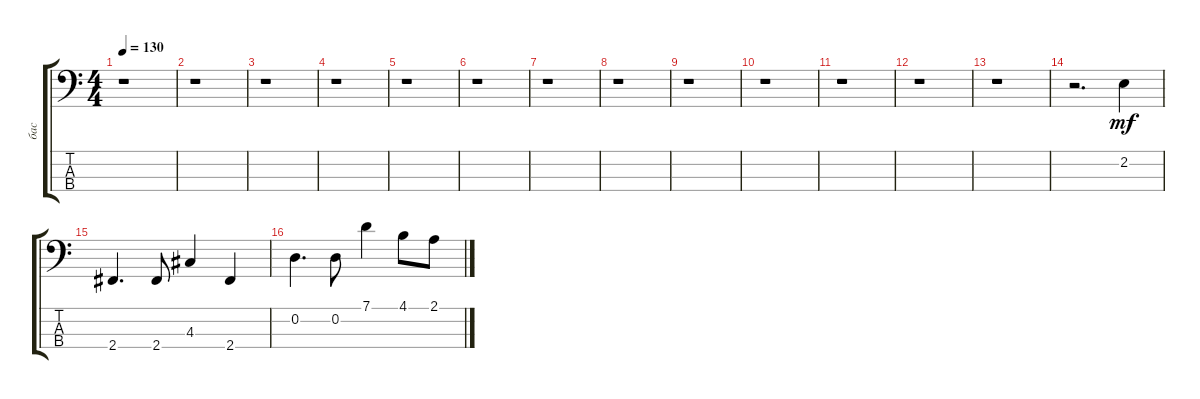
\track ("бас" "бас") {instrument electricbassfinger}
\staff {score tabs}
\tuning (G2 D2 A1 E1) {hide}
\ts (4 4)
\tempo 130
\clef f4
\ks c
r.1{dy mf instrument electricbassfinger} |
r.1 |
r.1 |
r.1 |
r.1 |
r.1 |
r.1 |
r.1 |
r.1 |
r.1 |
r.1 |
r.1 |
r.1 |
r.2{d} 2.2.4 |
2.4.4{d} 2.4.8 4.3.4 2.4.4 |
0.2.4{d} 0.2.8 7.1.4 4.1.8 2.1.8
